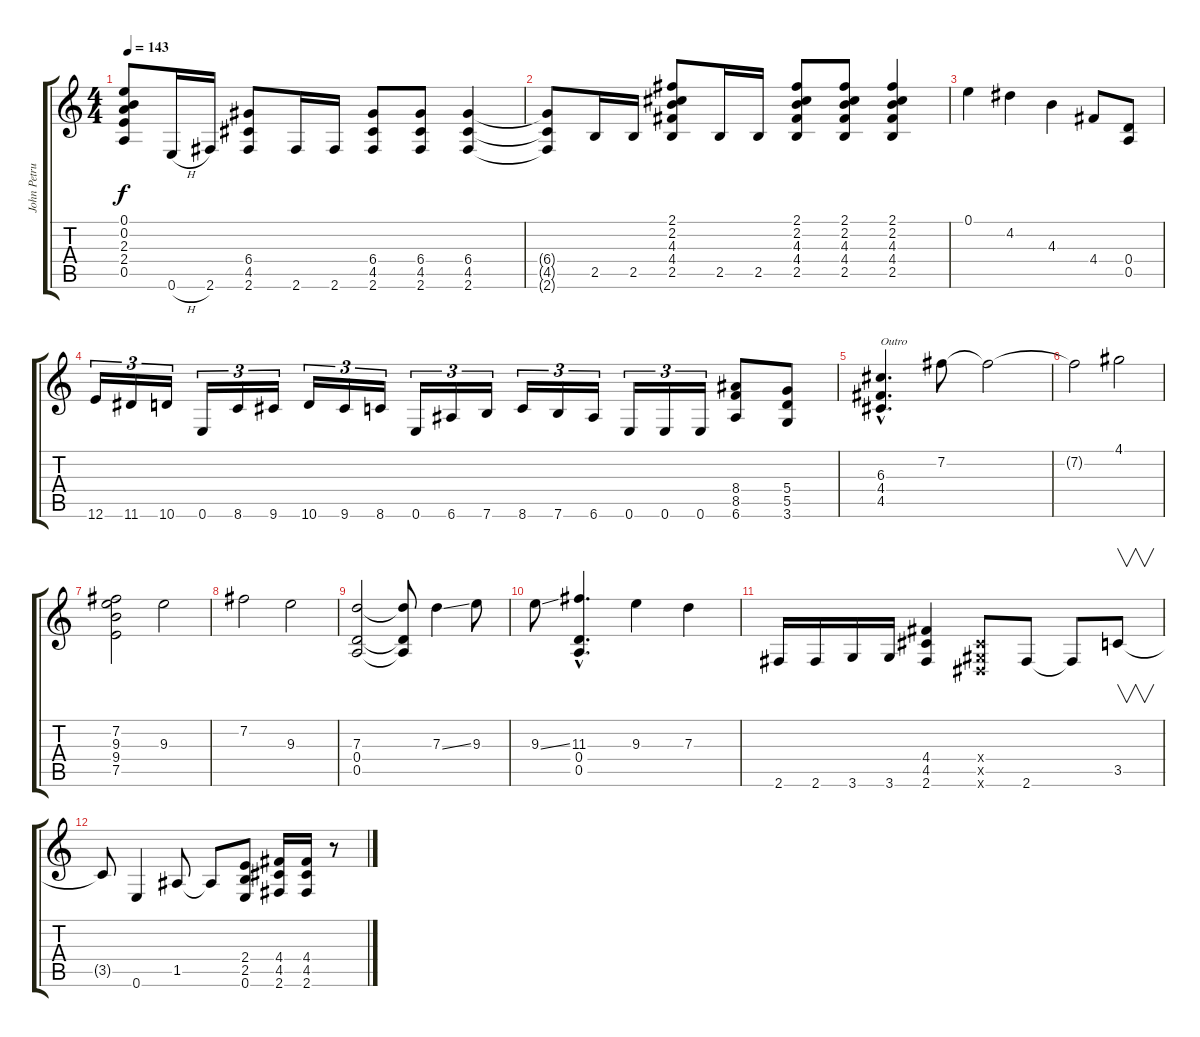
\track ("John Petrucci (Distortion Guitar)" "John Petru") {instrument distortionguitar}
\staff {score tabs}
\tuning (E4 B3 G3 D3 A2 E2) {hide}
\ts (4 4)
\tempo 143
\clef g2
\ks c
(0.1 0.2 2.3 2.4 0.5).8{dy f} 0.6{h}.16 2.6.16 (6.4 4.5 2.6).8 2.6.16 2.6.16 (6.4 4.5 2.6).8 (6.4 4.5 2.6).8 (6.4 4.5 2.6).4 |
(6.4{t} 4.5{t} 2.6{t}).8 2.5.16 2.5.16 (2.1 2.2 4.3 4.4 2.5).8 2.5.16 2.5.16 (2.1 2.2 4.3 4.4 2.5).8 (2.1 2.2 4.3 4.4 2.5).8 (2.1 2.2 4.3 4.4 2.5).4 |
0.1.4 4.2.4 4.3.4 4.4.8 (0.4 0.5).8 |
12.6.16{tu (3 2)} 11.6.16{tu (3 2)} 10.6.16{tu (3 2)} 0.6.16{tu (3 2)} 8.6.16{tu (3 2)} 9.6.16{tu (3 2)} 10.6.16{tu (3 2)} 9.6.16{tu (3 2)} 8.6.16{tu (3 2)} 0.6.16{tu (3 2)} 6.6.16{tu (3 2)} 7.6.16{tu (3 2)} 8.6.16{tu (3 2)} 7.6.16{tu (3 2)} 6.6.16{tu (3 2)} 0.6.16{tu (3 2)} 0.6.16{tu (3 2)} 0.6.16{tu (3 2)} (8.4 8.5 6.6).8 (5.4 5.5 3.6).8 |
(6.3{hac} 4.4{hac} 4.5{hac}).4{d txt "Outro"} 7.2.8 7.2{t}.2 |
7.2{t}.2 4.1.2 |
(7.2 9.3 9.4 7.5).2 9.3.2 |
7.2.2 9.3.2 |
(7.3 0.4 0.5).2 (7.3{t} 0.4{t} 0.5{t}).8 7.3{ss}.4 9.3.8 |
9.3{ss}.8 (11.3{hac} 0.4{hac} 0.5{hac}).4{d} 9.3.4 7.3.4 |
2.6.16 2.6.16 3.6.16 3.6.16 (4.4 4.5 2.6).4 (-1.4{x} -1.5{x} -1.6{x}).8 2.6.8 2.6{t}.8 3.5.8{v} |
3.5{t}.8 0.6.4 1.5.8 1.5{t}.8 (2.4 2.5 0.6).8 (4.4 4.5 2.6).16 (4.4 4.5 2.6).16 r.8
